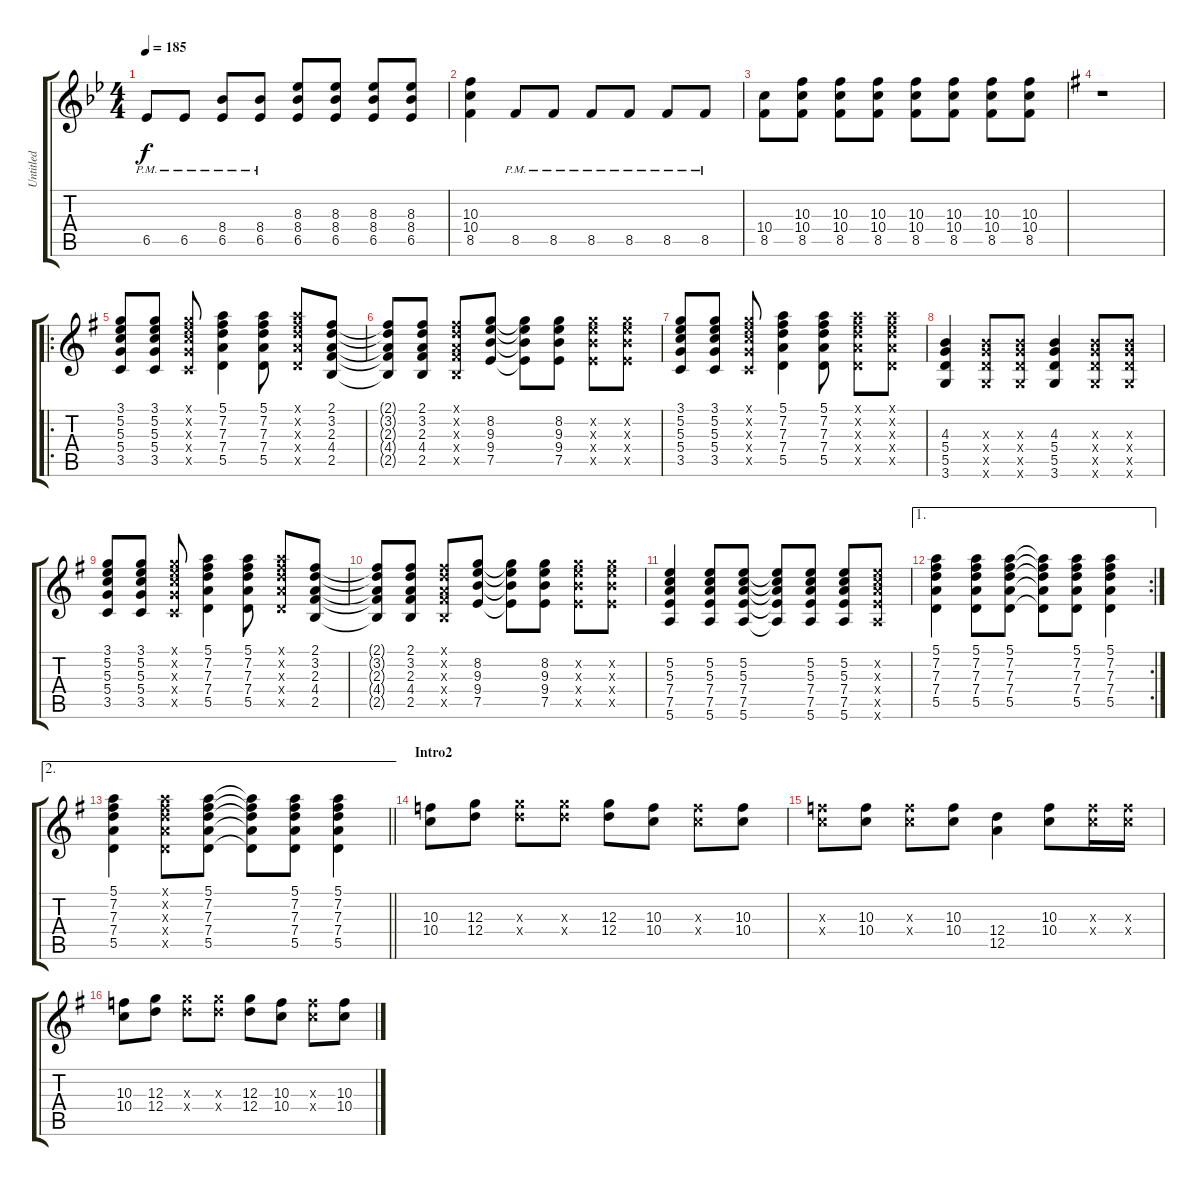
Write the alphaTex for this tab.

\track ("Untitled" "Untitled") {instrument overdrivenguitar}
\staff {score tabs}
\tuning (E4 B3 G3 D3 A2 E2) {hide}
\ts (4 4)
\tempo 185
\clef g2
\ks bb
6.5{pm}.8{dy f} 6.5{pm}.8 (8.4{pm} 6.5{pm}).8 (8.4{pm} 6.5{pm}).8 (8.3 8.4 6.5).8 (8.3 8.4 6.5).8 (8.3 8.4 6.5).8 (8.3 8.4 6.5).8 |
(10.3 10.4 8.5).4 8.5{pm}.8 8.5{pm}.8 8.5{pm}.8 8.5{pm}.8 8.5{pm}.8 8.5{pm}.8 |
(10.4 8.5).8 (10.3 10.4 8.5).8 (10.3 10.4 8.5).8 (10.3 10.4 8.5).8 (10.3 10.4 8.5).8 (10.3 10.4 8.5).8 (10.3 10.4 8.5).8 (10.3 10.4 8.5).8 |
\ks g
r.1 |
\ro
(3.1 5.2 5.3 5.4 3.5).8 (3.1 5.2 5.3 5.4 3.5).8 (3.1{x} 5.2{x} 5.3{x} 5.4{x} 3.5{x}).8 (5.1 7.2 7.3 7.4 5.5).4 (5.1 7.2 7.3 7.4 5.5).8 (5.1{x} 7.2{x} 7.3{x} 7.4{x} 5.5{x}).8 (2.1 3.2 2.3 4.4 2.5).8 |
(2.1{t} 3.2{t} 2.3{t} 4.4{t} 2.5{t}).8 (2.1 3.2 2.3 4.4 2.5).8 (2.1{x} 3.2{x} 2.3{x} 4.4{x} 2.5{x}).8 (8.2 9.3 9.4 7.5).8 (8.2{t} 9.3{t} 9.4{t} 7.5{t}).8 (8.2 9.3 9.4 7.5).8 (8.2{x} 9.3{x} 9.4{x} 7.5{x}).8 (8.2{x} 9.3{x} 9.4{x} 7.5{x}).8 |
(3.1 5.2 5.3 5.4 3.5).8 (3.1 5.2 5.3 5.4 3.5).8 (3.1{x} 5.2{x} 5.3{x} 5.4{x} 3.5{x}).8 (5.1 7.2 7.3 7.4 5.5).4 (5.1 7.2 7.3 7.4 5.5).8 (5.1{x} 7.2{x} 7.3{x} 7.4{x} 5.5{x}).8 (5.1{x} 7.2{x} 7.3{x} 7.4{x} 5.5{x}).8 |
(4.3 5.4 5.5 3.6).4 (4.3{x} 5.4{x} 5.5{x} 3.6{x}).8 (4.3{x} 5.4{x} 5.5{x} 3.6{x}).8 (4.3 5.4 5.5 3.6).4 (4.3{x} 5.4{x} 5.5{x} 3.6{x}).8 (4.3{x} 5.4{x} 5.5{x} 3.6{x}).8 |
(3.1 5.2 5.3 5.4 3.5).8 (3.1 5.2 5.3 5.4 3.5).8 (3.1{x} 5.2{x} 5.3{x} 5.4{x} 3.5{x}).8 (5.1 7.2 7.3 7.4 5.5).4 (5.1 7.2 7.3 7.4 5.5).8 (5.1{x} 7.2{x} 7.3{x} 7.4{x} 5.5{x}).8 (2.1 3.2 2.3 4.4 2.5).8 |
(2.1{t} 3.2{t} 2.3{t} 4.4{t} 2.5{t}).8 (2.1 3.2 2.3 4.4 2.5).8 (2.1{x} 3.2{x} 2.3{x} 4.4{x} 2.5{x}).8 (8.2 9.3 9.4 7.5).8 (8.2{t} 9.3{t} 9.4{t} 7.5{t}).8 (8.2 9.3 9.4 7.5).8 (8.2{x} 9.3{x} 9.4{x} 7.5{x}).8 (8.2{x} 9.3{x} 9.4{x} 7.5{x}).8 |
(5.2 5.3 7.4 7.5 5.6).4 (5.2 5.3 7.4 7.5 5.6).8 (5.2 5.3 7.4 7.5 5.6).8 (5.2{t} 5.3{t} 7.4{t} 7.5{t} 5.6{t}).8 (5.2 5.3 7.4 7.5 5.6).8 (5.2 5.3 7.4 7.5 5.6).8 (5.2{x} 5.3{x} 7.4{x} 7.5{x} 5.6{x}).8 |
\ae 1
\rc 2
(5.1 7.2 7.3 7.4 5.5).4 (5.1 7.2 7.3 7.4 5.5).8 (5.1 7.2 7.3 7.4 5.5).8 (5.1{t} 7.2{t} 7.3{t} 7.4{t} 5.5{t}).8 (5.1 7.2 7.3 7.4 5.5).8 (5.1 7.2 7.3 7.4 5.5).4 |
\ae 2
\barLineRight lightlight
(5.1 7.2 7.3 7.4 5.5).4 (5.1{x} 7.2{x} 7.3{x} 7.4{x} 5.5{x}).8 (5.1 7.2 7.3 7.4 5.5).8 (5.1{t} 7.2{t} 7.3{t} 7.4{t} 5.5{t}).8 (5.1 7.2 7.3 7.4 5.5).8 (5.1 7.2 7.3 7.4 5.5).4 |
\section ("" "Intro2")
(10.3 10.4).8 (12.3 12.4).8 (12.3{x} 12.4{x}).8 (12.3{x} 12.4{x}).8 (12.3 12.4).8 (10.3 10.4).8 (10.3{x} 10.4{x}).8 (10.3 10.4).8 |
(10.3{x} 10.4{x}).8 (10.3 10.4).8 (10.3{x} 10.4{x}).8 (10.3 10.4).8 (12.4 12.5).4 (10.3 10.4).8 (10.3{x} 10.4{x}).16 (10.3{x} 10.4{x}).16 |
(10.3 10.4).8 (12.3 12.4).8 (12.3{x} 12.4{x}).8 (12.3{x} 12.4{x}).8 (12.3 12.4).8 (10.3 10.4).8 (10.3{x} 10.4{x}).8 (10.3 10.4).8
